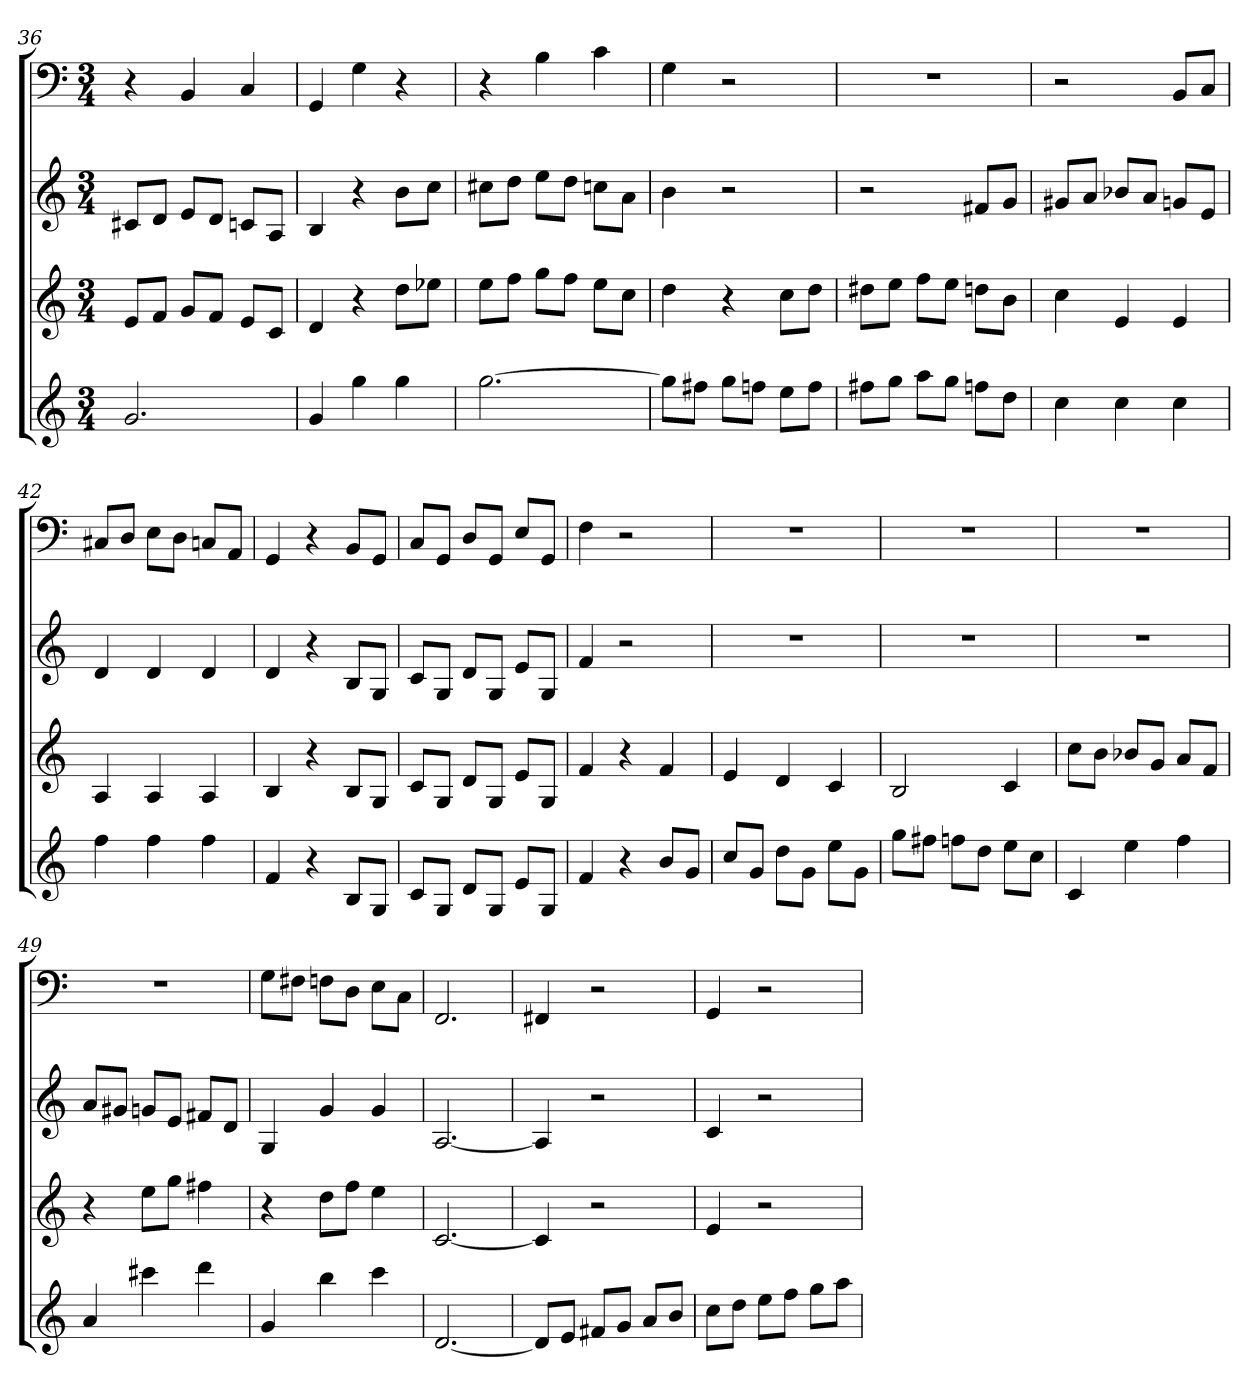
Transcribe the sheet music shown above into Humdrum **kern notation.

**kern	**kern	**kern	**kern
*part4	*part3	*part2	*part1
*staff4	*staff3	*staff2	*staff1
*k[]	*k[]	*k[]	*k[]
*C:	*C:	*C:	*C:
*M3/4	*M3/4	*M3/4	*M3/4
=36	=36	=36	=36
2.g	8eL	8c#XL	4r
.	8fJ	8dJ	.
.	8gL	8eL	4BB
.	8fJ	8dJ	.
.	8eL	8cnL	4C
.	8cJ	8AJ	.
=37	=37	=37	=37
4g	4d	4B	4GG
4gg	4r	4r	4G
4gg	8ddL	8bL	4r
.	8ee-XJ	8ccJ	.
=38	=38	=38	=38
[2.gg	8eeL	8cc#XL	4r
.	8ffJ	8ddJ	.
.	8ggL	8eeL	4B
.	8ffJ	8ddJ	.
.	8eeL	8ccnL	4c
.	8ccJ	8aJ	.
=39	=39	=39	=39
8ggL]	4dd	4b	4G
8ff#XJ	.	.	.
8ggL	4r	2r	2r
8ffnJ	.	.	.
8eeL	8ccL	.	.
8ffJ	8ddJ	.	.
=40	=40	=40	=40
8ff#XL	8dd#XL	2r	2.r
8ggJ	8eeJ	.	.
8aaL	8ffL	.	.
8ggJ	8eeJ	.	.
8ffnL	8ddnL	8f#XL	.
8ddJ	8bJ	8gJ	.
=41	=41	=41	=41
4cc	4cc	8g#XL	2r
.	.	8aJ	.
4cc	4e	8b-XL	.
.	.	8aJ	.
4cc	4e	8gnL	8BBL
.	.	8eJ	8CJ
=42	=42	=42	=42
4ff	4A	4d	8C#XL
.	.	.	8DJ
4ff	4A	4d	8EL
.	.	.	8DJ
4ff	4A	4d	8CnL
.	.	.	8AAJ
=43	=43	=43	=43
4f	4B	4d	4GG
4r	4r	4r	4r
8BL	8BL	8BL	8BBL
8GJ	8GJ	8GJ	8GGJ
=44	=44	=44	=44
8cL	8cL	8cL	8CL
8GJ	8GJ	8GJ	8GGJ
8dL	8dL	8dL	8DL
8GJ	8GJ	8GJ	8GGJ
8eL	8eL	8eL	8EL
8GJ	8GJ	8GJ	8GGJ
=45	=45	=45	=45
4f	4f	4f	4F
4r	4r	2r	2r
8bL	4f	.	.
8gJ	.	.	.
=46	=46	=46	=46
8ccL	4e	2.r	2.r
8gJ	.	.	.
8ddL	4d	.	.
8gJ	.	.	.
8eeL	4c	.	.
8gJ	.	.	.
=47	=47	=47	=47
8ggL	2B	2.r	2.r
8ff#XJ	.	.	.
8ffnL	.	.	.
8ddJ	.	.	.
8eeL	4c	.	.
8ccJ	.	.	.
=48	=48	=48	=48
4c	8ccL	2.r	2.r
.	8bJ	.	.
4ee	8b-XL	.	.
.	8gJ	.	.
4ff	8aL	.	.
.	8fJ	.	.
=49	=49	=49	=49
4a	4r	8aL	2.r
.	.	8g#XJ	.
4ccc#X	8eeL	8gnL	.
.	8ggJ	8eJ	.
4ddd	4ff#X	8f#XL	.
.	.	8dJ	.
=50	=50	=50	=50
4g	4r	4G	8GL
.	.	.	8F#XJ
4bb	8ddL	4g	8FnL
.	8ffJ	.	8DJ
4ccc	4ee	4g	8EL
.	.	.	8CJ
=51	=51	=51	=51
[2.d	[2.c	[2.A	2.FF
=52	=52	=52	=52
8dL]	4c]	4A]	4FF#X
8eJ	.	.	.
8f#XL	2r	2r	2r
8gJ	.	.	.
8aL	.	.	.
8bJ	.	.	.
=53	=53	=53	=53
8ccL	4e	4c	4GG
8ddJ	.	.	.
8eeL	2r	2r	2r
8ffJ	.	.	.
8ggL	.	.	.
8aaJ	.	.	.
=	=	=	=
*-	*-	*-	*-
